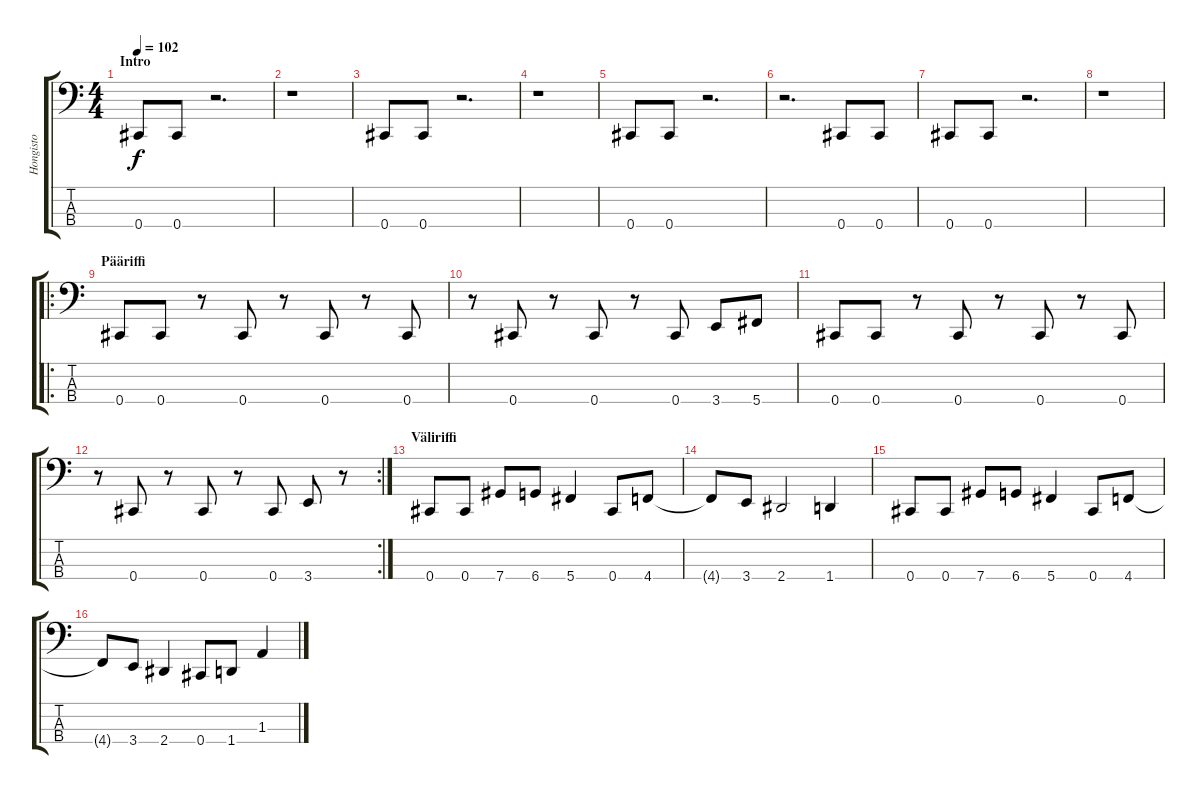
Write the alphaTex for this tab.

\track ("Hongisto" "Hongisto") {instrument electricbassfinger}
\staff {score tabs}
\tuning (Gb2 Db2 Ab1 Db1) {hide}
\ts (4 4)
\section ("" "Intro")
\tempo 102
\clef f4
\ks c
0.4.8{dy f instrument electricbassfinger} 0.4.8 r.2{d} |
r.1 |
0.4.8 0.4.8 r.2{d} |
r.1 |
0.4.8 0.4.8 r.2{d} |
r.2{d} 0.4.8 0.4.8 |
0.4.8 0.4.8 r.2{d} |
r.1 |
\ro
\section ("" "Pääriffi")
0.4.8 0.4.8 r.8 0.4.8 r.8 0.4.8 r.8 0.4.8 |
r.8 0.4.8 r.8 0.4.8 r.8 0.4.8 3.4.8 5.4.8 |
0.4.8 0.4.8 r.8 0.4.8 r.8 0.4.8 r.8 0.4.8 |
\rc 2
r.8 0.4.8 r.8 0.4.8 r.8 0.4.8 3.4.8 r.8 |
\section ("" "Väliriffi")
0.4.8 0.4.8 7.4.8 6.4.8 5.4.4 0.4.8 4.4.8 |
4.4{t}.8 3.4.8 2.4.2 1.4.4 |
0.4.8 0.4.8 7.4.8 6.4.8 5.4.4 0.4.8 4.4.8 |
4.4{t}.8 3.4.8 2.4.4 0.4.8 1.4.8 1.3.4
